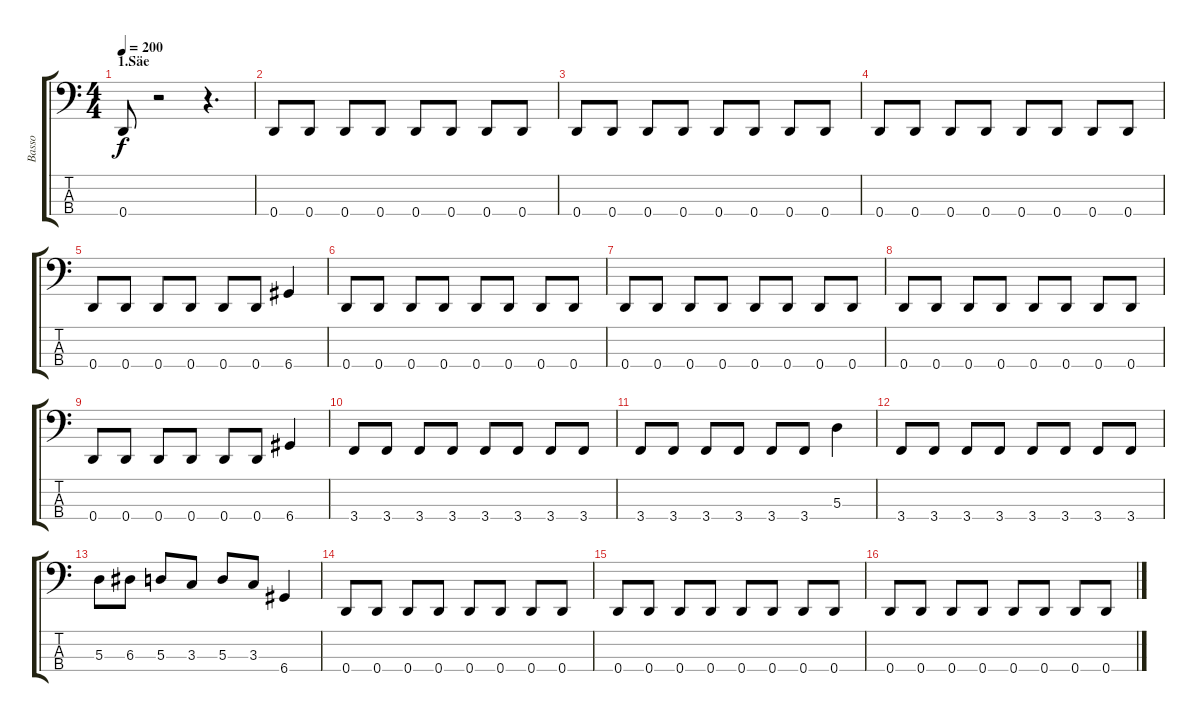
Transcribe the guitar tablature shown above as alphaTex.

\track ("Basso" "Basso") {instrument electricbasspick}
\staff {score tabs}
\tuning (G2 D2 A1 D1) {hide}
\ts (4 4)
\section ("" "1.Säe")
\tempo 200
\clef f4
\ks c
0.4.8{dy f instrument electricbasspick} r.2 r.4{d} |
0.4.8 0.4.8 0.4.8 0.4.8 0.4.8 0.4.8 0.4.8 0.4.8 |
0.4.8 0.4.8 0.4.8 0.4.8 0.4.8 0.4.8 0.4.8 0.4.8 |
0.4.8 0.4.8 0.4.8 0.4.8 0.4.8 0.4.8 0.4.8 0.4.8 |
0.4.8 0.4.8 0.4.8 0.4.8 0.4.8 0.4.8 6.4.4 |
0.4.8 0.4.8 0.4.8 0.4.8 0.4.8 0.4.8 0.4.8 0.4.8 |
0.4.8 0.4.8 0.4.8 0.4.8 0.4.8 0.4.8 0.4.8 0.4.8 |
0.4.8 0.4.8 0.4.8 0.4.8 0.4.8 0.4.8 0.4.8 0.4.8 |
0.4.8 0.4.8 0.4.8 0.4.8 0.4.8 0.4.8 6.4.4 |
3.4.8 3.4.8 3.4.8 3.4.8 3.4.8 3.4.8 3.4.8 3.4.8 |
3.4.8 3.4.8 3.4.8 3.4.8 3.4.8 3.4.8 5.3.4 |
3.4.8 3.4.8 3.4.8 3.4.8 3.4.8 3.4.8 3.4.8 3.4.8 |
5.3.8 6.3.8 5.3.8 3.3.8 5.3.8 3.3.8 6.4.4 |
0.4.8 0.4.8 0.4.8 0.4.8 0.4.8 0.4.8 0.4.8 0.4.8 |
0.4.8 0.4.8 0.4.8 0.4.8 0.4.8 0.4.8 0.4.8 0.4.8 |
0.4.8 0.4.8 0.4.8 0.4.8 0.4.8 0.4.8 0.4.8 0.4.8
